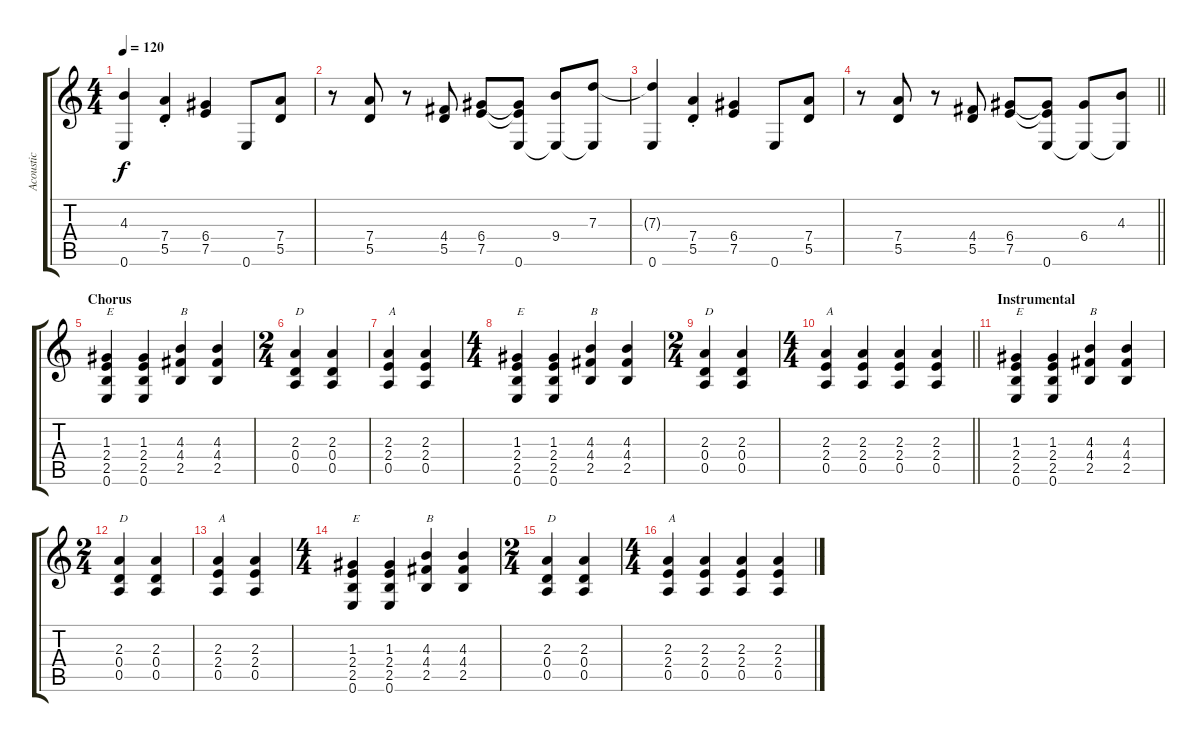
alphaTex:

\track ("Acoustic" "Acoustic") {instrument acousticguitarsteel}
\staff {score tabs}
\tuning (E4 B3 G3 D3 A2 E2) {hide}
\ts (4 4)
\tempo 120
\clef g2
\ks c
(4.3{t} 0.6).4{dy f} (7.4{st} 5.5{st}).4 (6.4 7.5).4 0.6.8 (7.4 5.5).8 |
r.8 (7.4 5.5).8 r.8 (4.4 5.5).8 (6.4 7.5).8 (6.4{t} 7.5{t} 0.6).8 (9.4 0.6{t}).8 (7.3 0.6{t}).8 |
(7.3{t} 0.6).4 (7.4{st} 5.5{st}).4 (6.4 7.5).4 0.6.8 (7.4 5.5).8 |
\barLineRight lightlight
r.8 (7.4 5.5).8 r.8 (4.4 5.5).8 (6.4 7.5).8 (6.4{t} 7.5{t} 0.6).8 (6.4 0.6{t}).8 (4.3 0.6{t}).8 |
\section ("" "Chorus")
(1.3 2.4 2.5 0.6).4{txt "E"} (1.3 2.4 2.5 0.6).4 (4.3 4.4 2.5).4{txt "B"} (4.3 4.4 2.5).4 |
\ts (2 4)
(2.3 0.4 0.5).4{txt "D"} (2.3 0.4 0.5).4 |
(2.3 2.4 0.5).4{txt "A"} (2.3 2.4 0.5).4 |
\ts (4 4)
(1.3 2.4 2.5 0.6).4{txt "E"} (1.3 2.4 2.5 0.6).4 (4.3 4.4 2.5).4{txt "B"} (4.3 4.4 2.5).4 |
\ts (2 4)
(2.3 0.4 0.5).4{txt "D"} (2.3 0.4 0.5).4 |
\ts (4 4)
\barLineRight lightlight
(2.3 2.4 0.5).4{txt "A"} (2.3 2.4 0.5).4 (2.3 2.4 0.5).4 (2.3 2.4 0.5).4 |
\section ("" "Instrumental")
(1.3 2.4 2.5 0.6).4{txt "E"} (1.3 2.4 2.5 0.6).4 (4.3 4.4 2.5).4{txt "B"} (4.3 4.4 2.5).4 |
\ts (2 4)
(2.3 0.4 0.5).4{txt "D"} (2.3 0.4 0.5).4 |
(2.3 2.4 0.5).4{txt "A"} (2.3 2.4 0.5).4 |
\ts (4 4)
(1.3 2.4 2.5 0.6).4{txt "E"} (1.3 2.4 2.5 0.6).4 (4.3 4.4 2.5).4{txt "B"} (4.3 4.4 2.5).4 |
\ts (2 4)
(2.3 0.4 0.5).4{txt "D"} (2.3 0.4 0.5).4 |
\ts (4 4)
(2.3 2.4 0.5).4{txt "A"} (2.3 2.4 0.5).4 (2.3 2.4 0.5).4 (2.3 2.4 0.5).4
